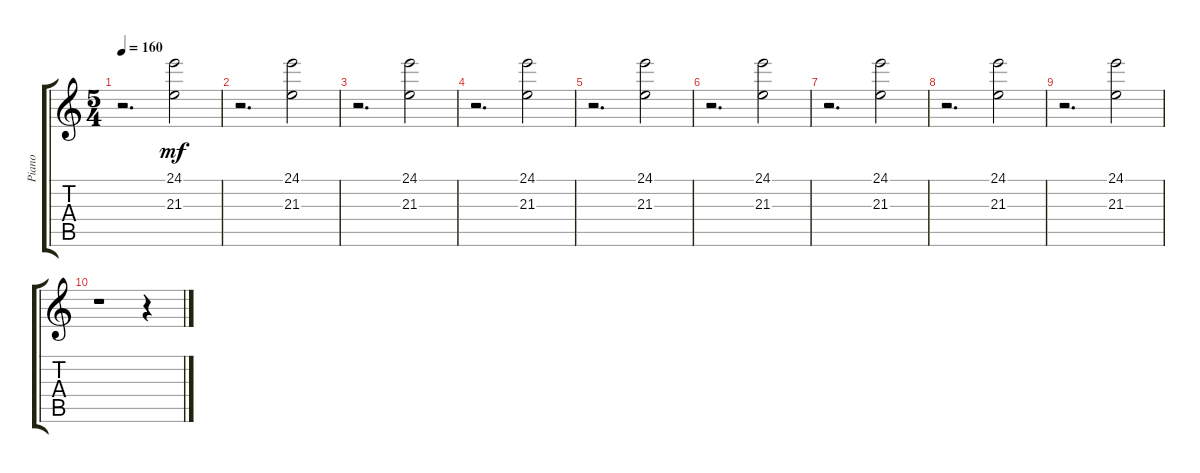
\track ("Piano" "Piano") {instrument brightacousticpiano}
\staff {score tabs}
\tuning (E4 B3 G3 D3 A2 E2) {hide}
\ts (5 4)
\tempo 160
\clef g2
\ks c
r.2{d dy mf} (24.1 21.3).2 |
r.2{d} (24.1 21.3).2 |
r.2{d} (24.1 21.3).2 |
r.2{d} (24.1 21.3).2 |
r.2{d} (24.1 21.3).2 |
r.2{d} (24.1 21.3).2 |
r.2{d} (24.1 21.3).2 |
r.2{d} (24.1 21.3).2 |
r.2{d} (24.1 21.3).2 |
r.1 r.4
